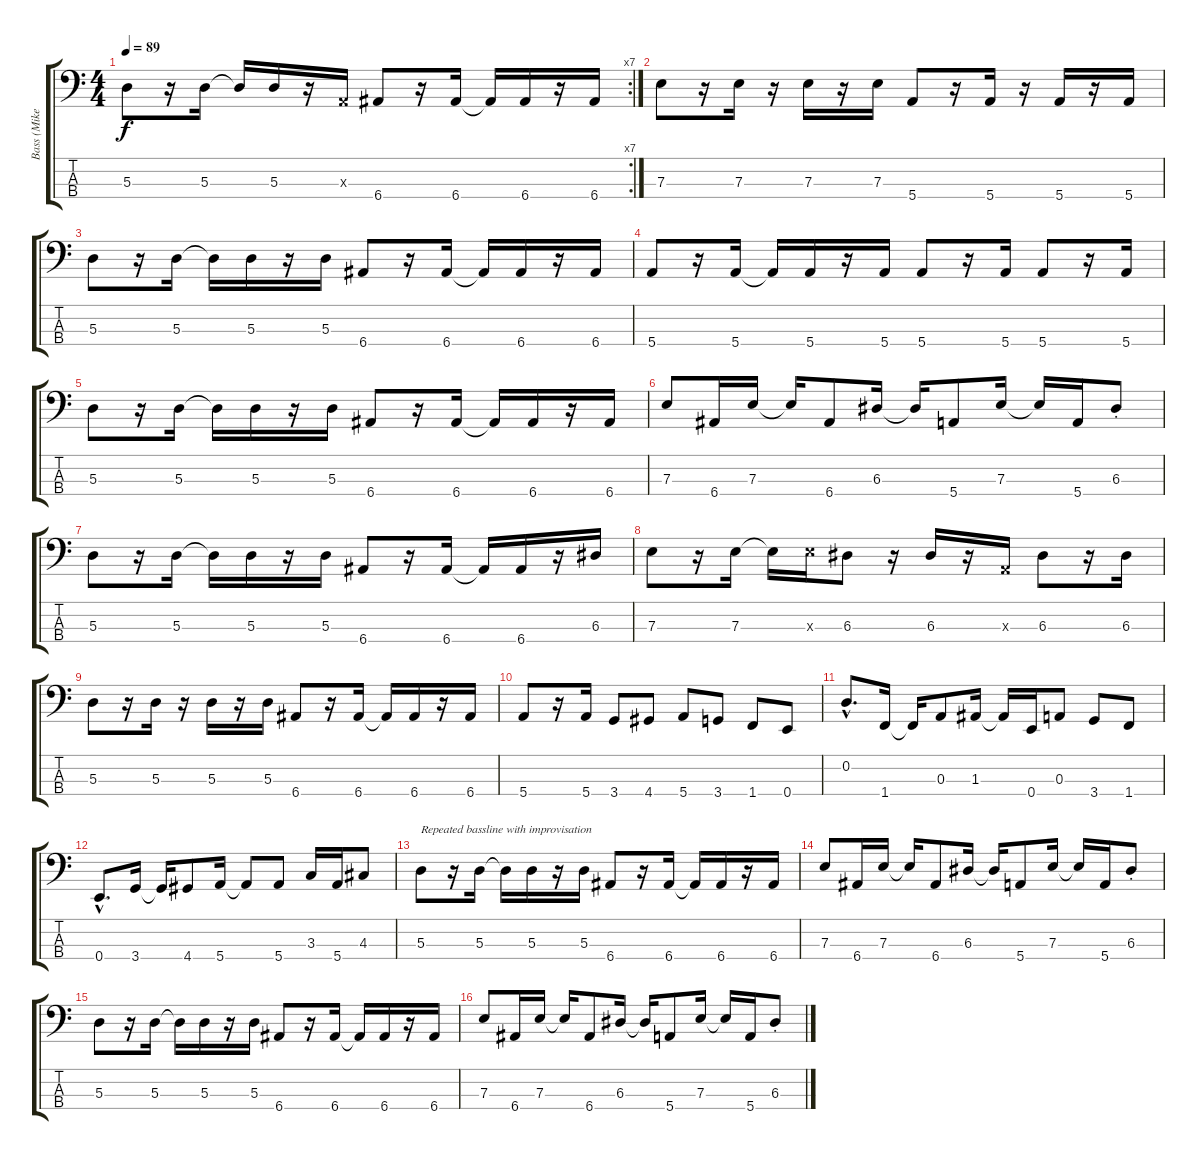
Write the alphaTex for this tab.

\track ("Bass (Mike Gordon)" "Bass (Mike") {instrument electricbasspick}
\staff {score tabs}
\tuning (G2 D2 A1 E1) {hide}
\rc 7
\ts (4 4)
\tempo 89
\clef f4
\ks c
5.3.8{dy f} r.16 5.3.16 5.3{t}.16 5.3.16 r.16 0.3{x}.16 6.4.8 r.16 6.4.16 6.4{t}.16 6.4.16 r.16 6.4.16 |
7.3.8 r.16 7.3.16 r.16 7.3.16 r.16 7.3.16 5.4.8 r.16 5.4.16 r.16 5.4.16 r.16 5.4.16 |
5.3.8 r.16 5.3.16 5.3{t}.16 5.3.16 r.16 5.3.16 6.4.8 r.16 6.4.16 6.4{t}.16 6.4.16 r.16 6.4.16 |
5.4.8 r.16 5.4.16 5.4{t}.16 5.4.16 r.16 5.4.16 5.4.8 r.16 5.4.16 5.4.8 r.16 5.4.16 |
5.3.8 r.16 5.3.16 5.3{t}.16 5.3.16 r.16 5.3.16 6.4.8 r.16 6.4.16 6.4{t}.16 6.4.16 r.16 6.4.16 |
7.3.8 6.4.16 7.3.16 7.3{t}.16 6.4.8 6.3.16 6.3{t}.16 5.4.8 7.3.16 7.3{t}.16 5.4.16 6.3{st}.8 |
5.3.8 r.16 5.3.16 5.3{t}.16 5.3.16 r.16 5.3.16 6.4.8 r.16 6.4.16 6.4{t}.16 6.4.16 r.16 6.3.16 |
7.3.8 r.16 7.3.16 7.3{t}.16 7.3{x}.16 6.3.8 r.16 6.3.16 r.16 0.3{x}.16 6.3.8 r.16 6.3.16 |
5.3.8 r.16 5.3.16 r.16 5.3.16 r.16 5.3.16 6.4.8 r.16 6.4.16 6.4{t}.16 6.4.16 r.16 6.4.16 |
5.4.8 r.16 5.4.16 3.4.8 4.4.8 5.4.8 3.4.8 1.4.8 0.4.8 |
0.2{hac}.8{d} 1.4.16 1.4{t}.16 0.3.8 1.3.16 1.3{t}.16 0.4.16 0.3.8 3.4.8 1.4.8 |
0.4{hac}.8{d} 3.4.16 3.4{t}.16 4.4.8 5.4.16 5.4{t}.8 5.4.8 3.3.16 5.4.16 4.3.8 |
5.3.8{txt "Repeated bassline with improvisation"} r.16 5.3.16 5.3{t}.16 5.3.16 r.16 5.3.16 6.4.8 r.16 6.4.16 6.4{t}.16 6.4.16 r.16 6.4.16 |
7.3.8 6.4.16 7.3.16 7.3{t}.16 6.4.8 6.3.16 6.3{t}.16 5.4.8 7.3.16 7.3{t}.16 5.4.16 6.3{st}.8 |
5.3.8 r.16 5.3.16 5.3{t}.16 5.3.16 r.16 5.3.16 6.4.8 r.16 6.4.16 6.4{t}.16 6.4.16 r.16 6.4.16 |
7.3.8 6.4.16 7.3.16 7.3{t}.16 6.4.8 6.3.16 6.3{t}.16 5.4.8 7.3.16 7.3{t}.16 5.4.16 6.3{st}.8
